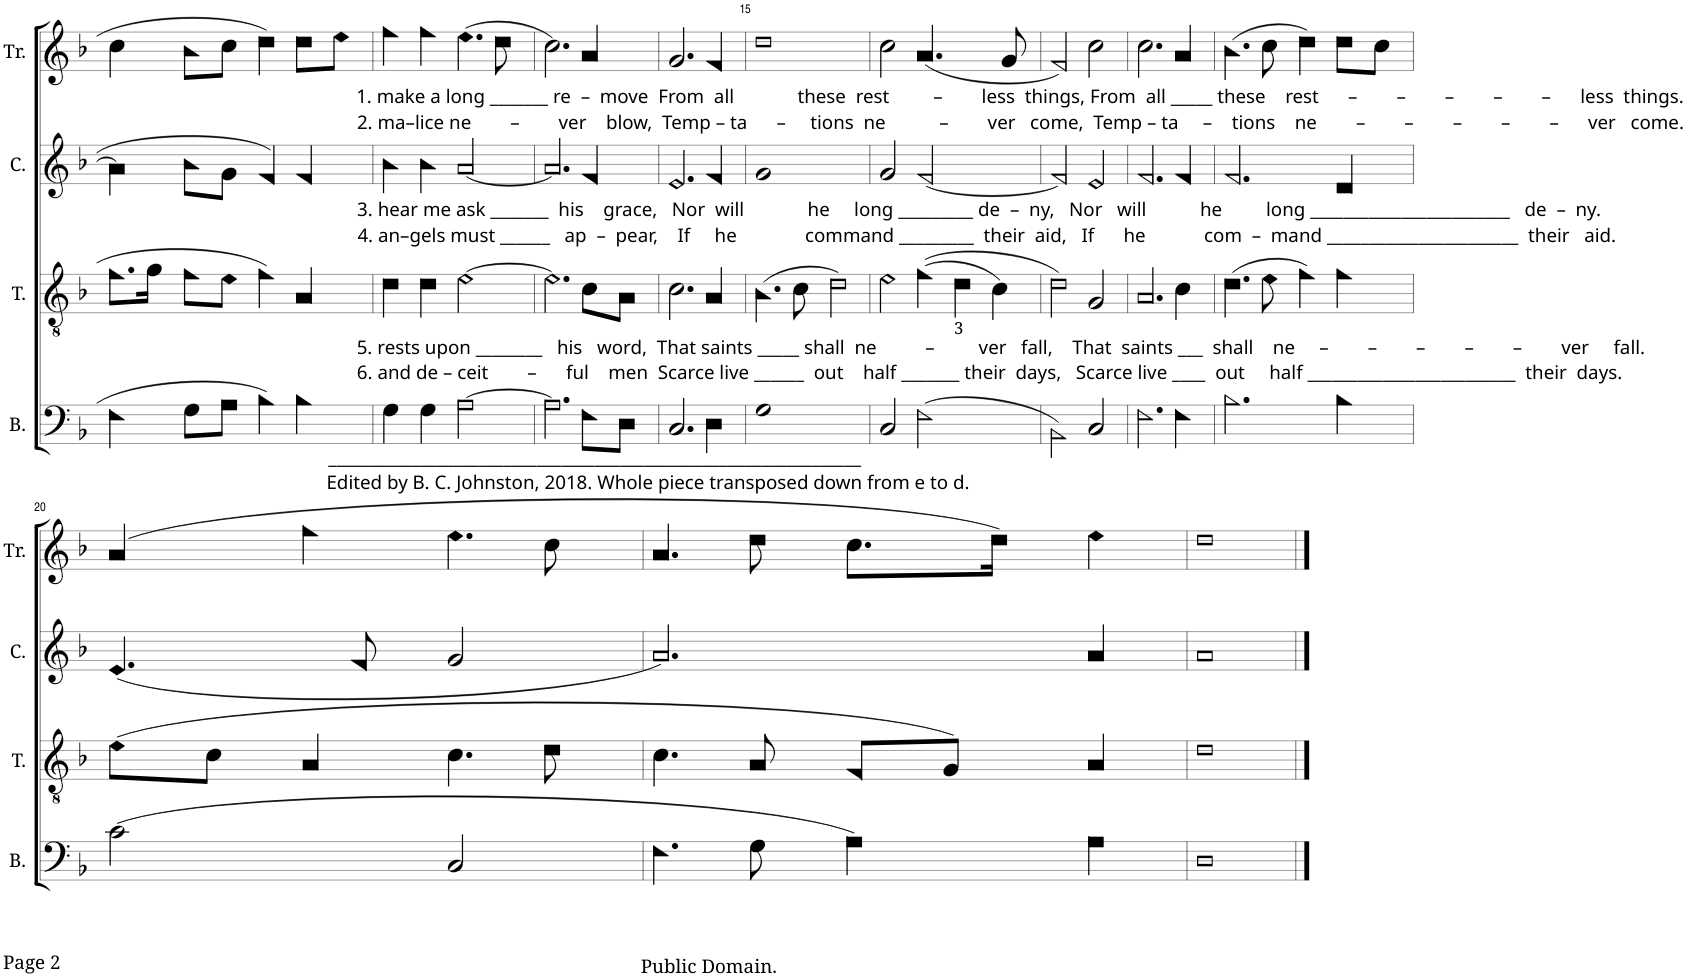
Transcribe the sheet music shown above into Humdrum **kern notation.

**kern	**kern	**kern	**kern
*part4	*part3	*part2	*part1
*staff4	*staff3	*staff2	*staff1
*I"B.	*I"T.	*I"C.	*I"Tr.
*I'B.	*I'T.	*I'C.	*I'Tr.
!!LO:PB:g=z
*clefF4	*clefGv2	*clefG2	*clefG2
*k[b-]	*k[b-]	*k[b-]	*k[b-]
*M4/4	*M4/4	*M4/4	*M4/4
*met(c)	*met(c)	*met(c)	*met(c)
=11	=11	=11	=11
4F!\	8.f!\L	4a!\]	4cc!\
.	16g!\Jk	.	.
8G!\L	8f!\L	8b-!\L	8b-!\L
8A!\J	8e!\J	8g!\J	8cc!\J
4B-!\	4f!\	4f!/	4dd!\
4B-!\	4A!/	4f!/	8dd!\L
.	.	.	8ee!\J
=12	=12	=12	=12
!	!	!	!LO:TX:b:t=1. make a long _______ re  –  move  From  all             these  rest         –        less  things, From  all _____ these    rest      –        –        –        –        –      less  things.
!	!	!	!LO:TX:b:t=2. ma–lice ne        –        ver    blow,  Temp – ta      –     tions  ne           –        ver   come,  Temp – ta     –    tions    ne        –        –        –        –        –      ver   come.
!	!	!LO:TX:b:t=3. hear me ask _______  his    grace,   Nor  will             he     long _________ de  –  ny,   Nor   will           he         long ________________________   de  –  ny.	!
!	!	!LO:TX:b:t=4. an–gels must ______   ap  –  pear,    If     he              command _________  their  aid,   If      he            com  –  mand _______________________  their   aid.	!
!	!LO:TX:b:t=5. rests upon ________   his   word,  That saints _____ shall  ne          –         ver   fall,    That  saints ___  shall    ne     –        –        –        –        –        ver     fall.	!	!
!	!LO:TX:b:t=6. and de – ceit        –      ful    men  Scarce live ______  out    half _______ their  days,   Scarce live ____  out     half _________________________  their  days.	!	!
!LO:TX:b:t=________________________________________________________________	!	!	!
!LO:TX:b:t=Edited by B. C. Johnston, 2018. Whole piece transposed down from e to d.	!	!	!
4G!\	4d!\	4b-!\	4ff!\
4G!\	4d!\	4b-!\	4ff!\
[2A!\	[2e!\	[2a!/	(4.ee!\
.	.	.	8dd!\
=13	=13	=13	=13
2.A!\]	2.e!\]	2.a!/]	2.cc!\)
8F!\L	8c!\L	4f!/	4a!/
8D!\J	8A!\J	.	.
=14	=14	=14	=14
2.C!/	2.c!\	2.e!/	2.g!/
4D!\	4A!/	4f!/	4f!/
=15	=15	=15	=15
1G!	(4.B-!\	1g!	1dd!
.	8c!\	.	.
.	2d!\)	.	.
=16	=16	=16	=16
2C!/	2e!\	2g!/	2cc!\
*	*Xbrackettup	*	*
(2F!\	((6f!\	[2f!/	(4.a!/
.	6d!\	.	.
.	6c!\)	.	.
.	.	.	8g!/
=17	=17	=17	=17
2BB-!\)	2d!\)	2f!/]	2f!/)
2C!/	2G!/	2e!/	2cc!\
=18	=18	=18	=18
2.F!\	2.A!/	2.f!/	2.cc!\
4F!\	4c!\	4f!/	4a!/
=19	=19	=19	=19
2.B-!\	(4.d!\	2.f!/	(4.b-!\
.	8e!\	.	8cc!\
.	4f!\)	.	4dd!\)
4B-!\	4f!\	4d!/	8dd!\L
.	.	.	8cc!\J
!!LO:LB:g=z
=20	=20	=20	=20
(2c!\	(8e!\L	(4.e!/	(4a!/
.	8c!\J	.	.
.	4A!/	.	4ff!\
.	.	8f!/	.
2C!/	4.c!\	2g!/	4.ee!\
.	8d!\	.	8cc!\
=21	=21	=21	=21
4.F!\	4.c!\	2.a!/)	4.a!/
8G!\	8A!/	.	8dd!\
4A!\)	8F!/L	.	8.cc!\L
.	8G!/J)	.	.
.	.	.	16dd!\Jk)
4A!\	4A!/	4a!/	4ee!\
=22	=22	=22	=22
1D!	1d!	1a!	1dd!
==	==	==	==
*-	*-	*-	*-
